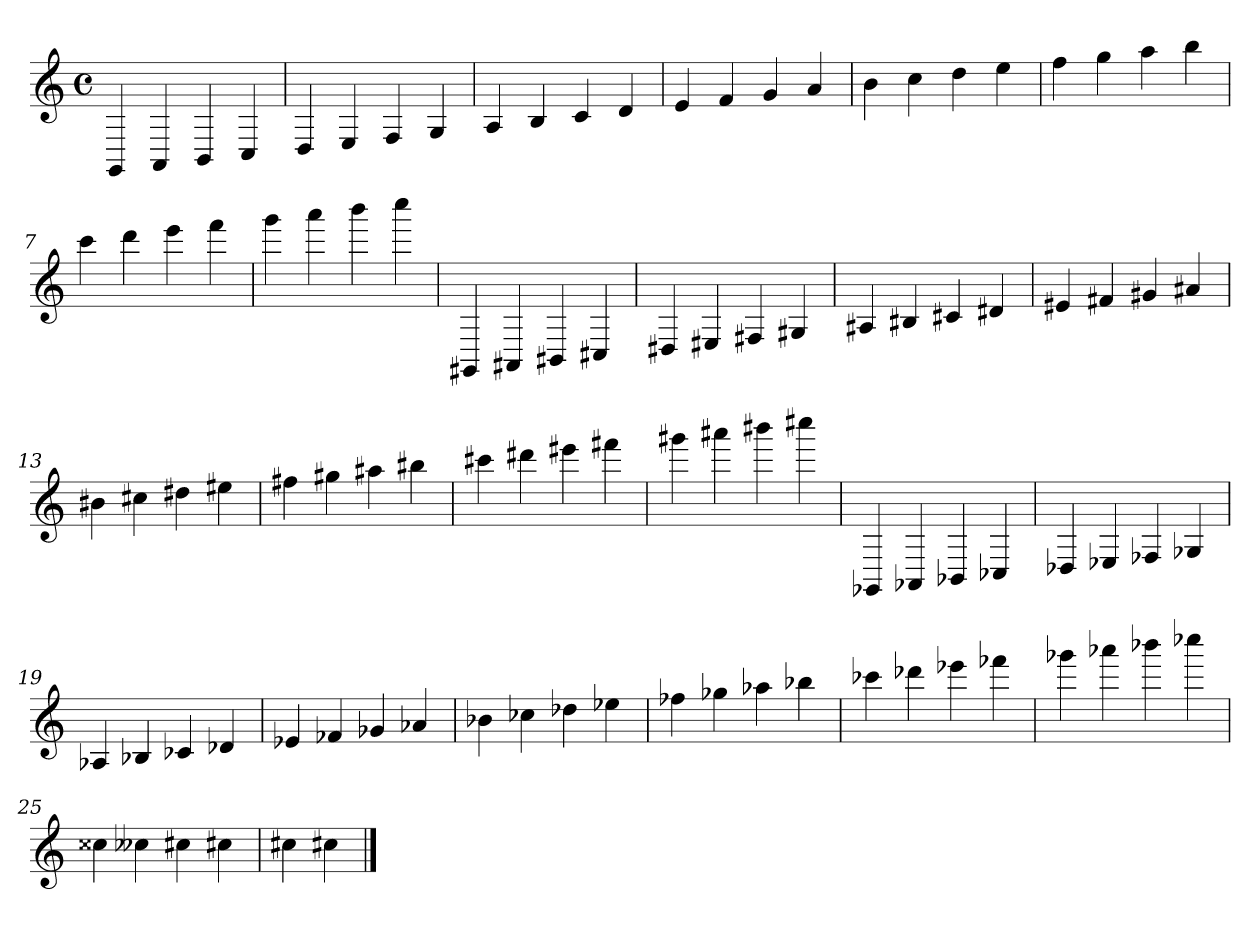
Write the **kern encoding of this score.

**kern
*part1
*staff1
*clefG2
*M4/4
*met(c)
=1
4GG
4AA
4BB
4C
=2
4D
4E
4F
4G
=3
4A
4B
4c
4d
=4
4e
4f
4g
4a
=5
4b
4cc
4dd
4ee
=6
4ff
4gg
4aa
4bb
=7
4ccc
4ddd
4eee
4fff
=8
4ggg
4aaa
4bbb
4cccc
=9
4GG#X
4AA#X
4BB#X
4C#X
=10
4D#X
4E#X
4F#X
4G#X
=11
4A#X
4B#X
4c#X
4d#X
=12
4e#X
4f#X
4g#X
4a#X
=13
4b#X
4cc#X
4dd#X
4ee#X
=14
4ff#X
4gg#X
4aa#X
4bb#X
=15
4ccc#X
4ddd#X
4eee#X
4fff#X
=16
4ggg#X
4aaa#X
4bbb#X
4cccc#X
=17
4GG-X
4AA-X
4BB-X
4C-X
=18
4D-X
4E-X
4F-X
4G-X
=19
4A-X
4B-X
4c-X
4d-X
=20
4e-X
4f-X
4g-X
4a-X
=21
4b-X
4cc-X
4dd-X
4ee-X
=22
4ff-X
4gg-X
4aa-X
4bb-X
=23
4ccc-X
4ddd-X
4eee-X
4fff-X
=24
4ggg-X
4aaa-X
4bbb-X
4cccc-X
=25
4cc##X
4cc--X
4cc#X
4cc#X
=26
4cc#X
4cc#X
==
*-
